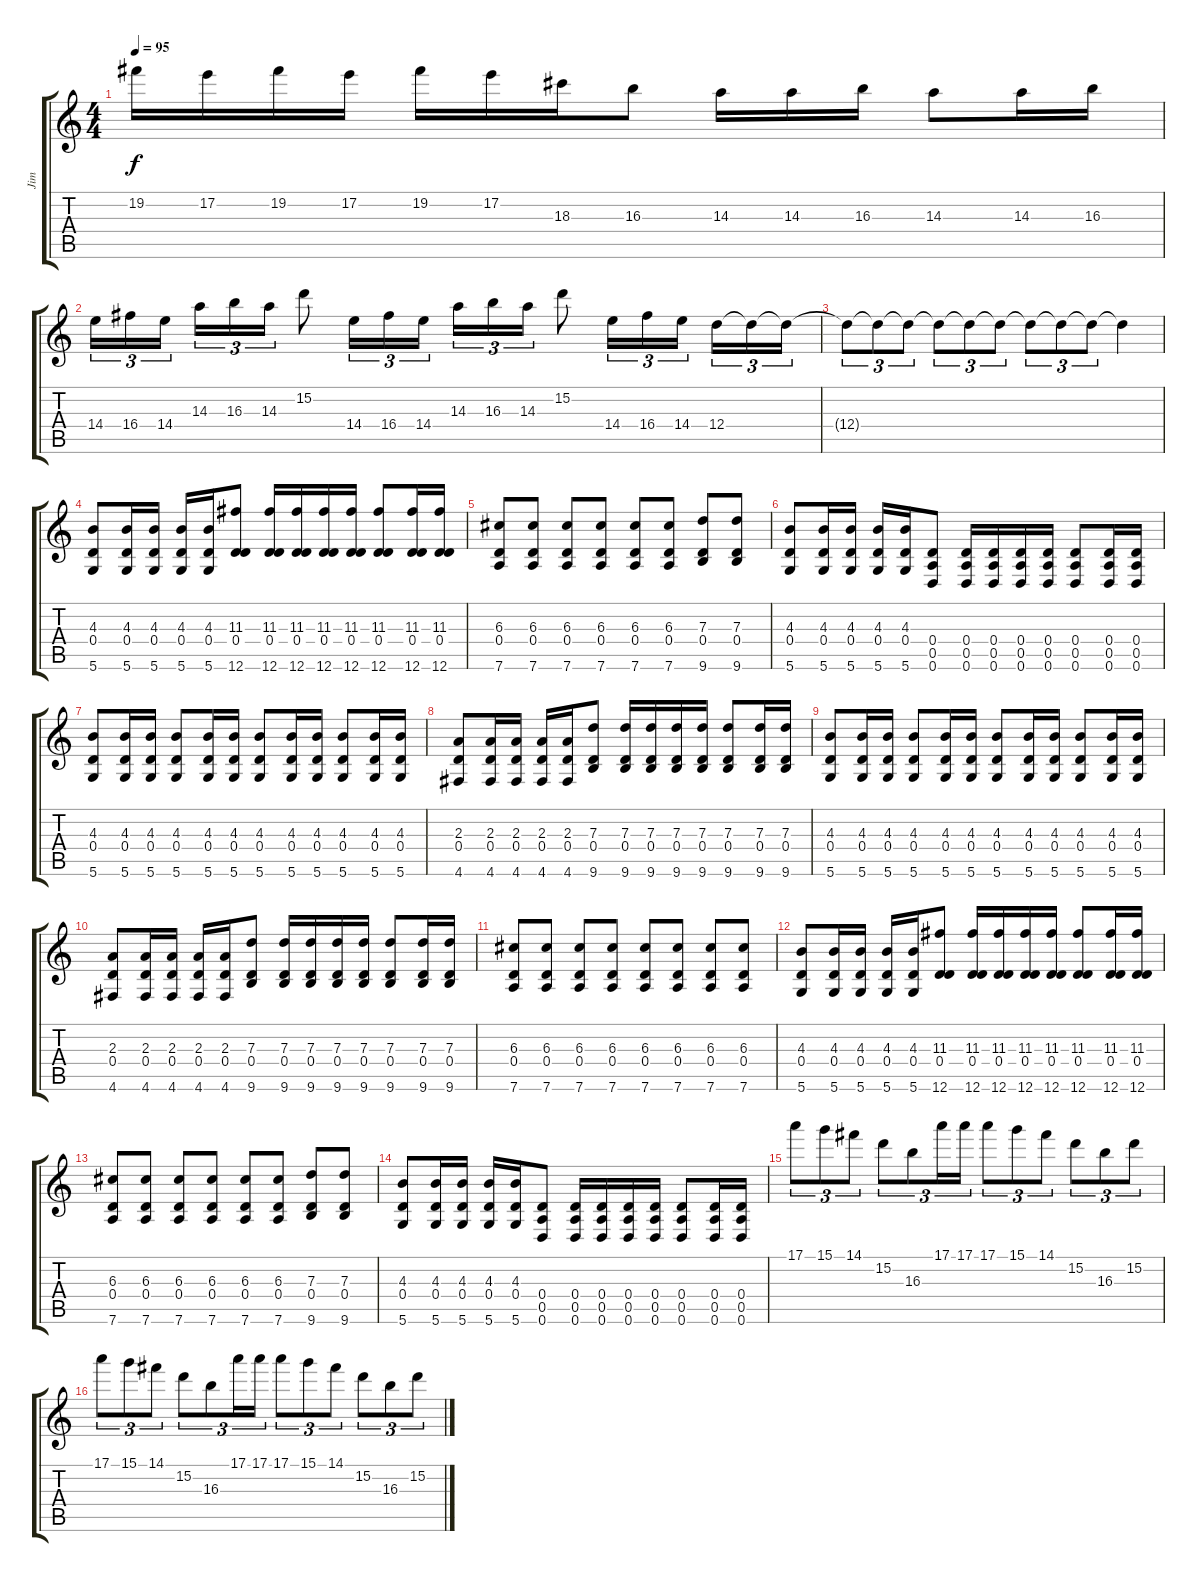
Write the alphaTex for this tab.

\track ("Jim" "Jim") {instrument electricguitarjazz}
\staff {score tabs}
\tuning (E4 B3 G3 D3 A2 D2) {hide}
\ts (4 4)
\tempo 95
\clef g2
\ks c
19.2.16{dy f} 17.2.16 19.2.16 17.2.16 19.2.16 17.2.16 18.3.16 16.3.8 14.3.16 14.3.16 16.3.16 14.3.8 14.3.16 16.3.16 |
14.4.16{tu (3 2)} 16.4.16{tu (3 2)} 14.4.16{tu (3 2) beam splitsecondary} 14.3.16{tu (3 2)} 16.3.16{tu (3 2)} 14.3.16{tu (3 2)} 15.2.8 14.4.16{tu (3 2)} 16.4.16{tu (3 2)} 14.4.16{tu (3 2)} 14.3.16{tu (3 2)} 16.3.16{tu (3 2)} 14.3.16{tu (3 2)} 15.2.8 14.4.16{tu (3 2)} 16.4.16{tu (3 2)} 14.4.16{tu (3 2) beam splitsecondary} 12.4.16{tu (3 2)} 12.4{t}.16{tu (3 2)} 12.4{t}.16{tu (3 2)} |
12.4{t}.8{tu (3 2)} 12.4{t}.8{tu (3 2)} 12.4{t}.8{tu (3 2)} 12.4{t}.8{tu (3 2)} 12.4{t}.8{tu (3 2)} 12.4{t}.8{tu (3 2)} 12.4{t}.8{tu (3 2)} 12.4{t}.8{tu (3 2)} 12.4{t}.8{tu (3 2)} 12.4{t}.4 |
(4.3 0.4 5.6).8 (4.3 0.4 5.6).16 (4.3 0.4 5.6).16 (4.3 0.4 5.6).16 (4.3 0.4 5.6).16 (11.3 0.4 12.6).8 (11.3 0.4 12.6).16 (11.3 0.4 12.6).16 (11.3 0.4 12.6).16 (11.3 0.4 12.6).16 (11.3 0.4 12.6).8 (11.3 0.4 12.6).16 (11.3 0.4 12.6).16 |
(6.3 0.4 7.6).8 (6.3 0.4 7.6).8 (6.3 0.4 7.6).8 (6.3 0.4 7.6).8 (6.3 0.4 7.6).8 (6.3 0.4 7.6).8 (7.3 0.4 9.6).8 (7.3 0.4 9.6).8 |
(4.3 0.4 5.6).8 (4.3 0.4 5.6).16 (4.3 0.4 5.6).16 (4.3 0.4 5.6).16 (4.3 0.4 5.6).16 (0.4 0.5 0.6).8 (0.4 0.5 0.6).16 (0.4 0.5 0.6).16 (0.4 0.5 0.6).16 (0.4 0.5 0.6).16 (0.4 0.5 0.6).8 (0.4 0.5 0.6).16 (0.4 0.5 0.6).16 |
(4.3 0.4 5.6).8 (4.3 0.4 5.6).16 (4.3 0.4 5.6).16 (4.3 0.4 5.6).8 (4.3 0.4 5.6).16 (4.3 0.4 5.6).16 (4.3 0.4 5.6).8 (4.3 0.4 5.6).16 (4.3 0.4 5.6).16 (4.3 0.4 5.6).8 (4.3 0.4 5.6).16 (4.3 0.4 5.6).16 |
(2.3 0.4 4.6).8 (2.3 0.4 4.6).16 (2.3 0.4 4.6).16 (2.3 0.4 4.6).16 (2.3 0.4 4.6).16 (7.3 0.4 9.6).8 (7.3 0.4 9.6).16 (7.3 0.4 9.6).16 (7.3 0.4 9.6).16 (7.3 0.4 9.6).16 (7.3 0.4 9.6).8 (7.3 0.4 9.6).16 (7.3 0.4 9.6).16 |
(4.3 0.4 5.6).8 (4.3 0.4 5.6).16 (4.3 0.4 5.6).16 (4.3 0.4 5.6).8 (4.3 0.4 5.6).16 (4.3 0.4 5.6).16 (4.3 0.4 5.6).8 (4.3 0.4 5.6).16 (4.3 0.4 5.6).16 (4.3 0.4 5.6).8 (4.3 0.4 5.6).16 (4.3 0.4 5.6).16 |
(2.3 0.4 4.6).8 (2.3 0.4 4.6).16 (2.3 0.4 4.6).16 (2.3 0.4 4.6).16 (2.3 0.4 4.6).16 (7.3 0.4 9.6).8 (7.3 0.4 9.6).16 (7.3 0.4 9.6).16 (7.3 0.4 9.6).16 (7.3 0.4 9.6).16 (7.3 0.4 9.6).8 (7.3 0.4 9.6).16 (7.3 0.4 9.6).16 |
(6.3 0.4 7.6).8 (6.3 0.4 7.6).8 (6.3 0.4 7.6).8 (6.3 0.4 7.6).8 (6.3 0.4 7.6).8 (6.3 0.4 7.6).8 (6.3 0.4 7.6).8 (6.3 0.4 7.6).8 |
(4.3 0.4 5.6).8 (4.3 0.4 5.6).16 (4.3 0.4 5.6).16 (4.3 0.4 5.6).16 (4.3 0.4 5.6).16 (11.3 0.4 12.6).8 (11.3 0.4 12.6).16 (11.3 0.4 12.6).16 (11.3 0.4 12.6).16 (11.3 0.4 12.6).16 (11.3 0.4 12.6).8 (11.3 0.4 12.6).16 (11.3 0.4 12.6).16 |
(6.3 0.4 7.6).8 (6.3 0.4 7.6).8 (6.3 0.4 7.6).8 (6.3 0.4 7.6).8 (6.3 0.4 7.6).8 (6.3 0.4 7.6).8 (7.3 0.4 9.6).8 (7.3 0.4 9.6).8 |
(4.3 0.4 5.6).8 (4.3 0.4 5.6).16 (4.3 0.4 5.6).16 (4.3 0.4 5.6).16 (4.3 0.4 5.6).16 (0.4 0.5 0.6).8 (0.4 0.5 0.6).16 (0.4 0.5 0.6).16 (0.4 0.5 0.6).16 (0.4 0.5 0.6).16 (0.4 0.5 0.6).8 (0.4 0.5 0.6).16 (0.4 0.5 0.6).16 |
17.1.8{tu (3 2)} 15.1.8{tu (3 2)} 14.1.8{tu (3 2)} 15.2.8{tu (3 2)} 16.3.8{tu (3 2)} 17.1.16{tu (3 2)} 17.1.16{tu (3 2)} 17.1.8{tu (3 2)} 15.1.8{tu (3 2)} 14.1.8{tu (3 2)} 15.2.8{tu (3 2)} 16.3.8{tu (3 2)} 15.2.8{tu (3 2)} |
17.1.8{tu (3 2)} 15.1.8{tu (3 2)} 14.1.8{tu (3 2)} 15.2.8{tu (3 2)} 16.3.8{tu (3 2)} 17.1.16{tu (3 2)} 17.1.16{tu (3 2)} 17.1.8{tu (3 2)} 15.1.8{tu (3 2)} 14.1.8{tu (3 2)} 15.2.8{tu (3 2)} 16.3.8{tu (3 2)} 15.2.8{tu (3 2)}
